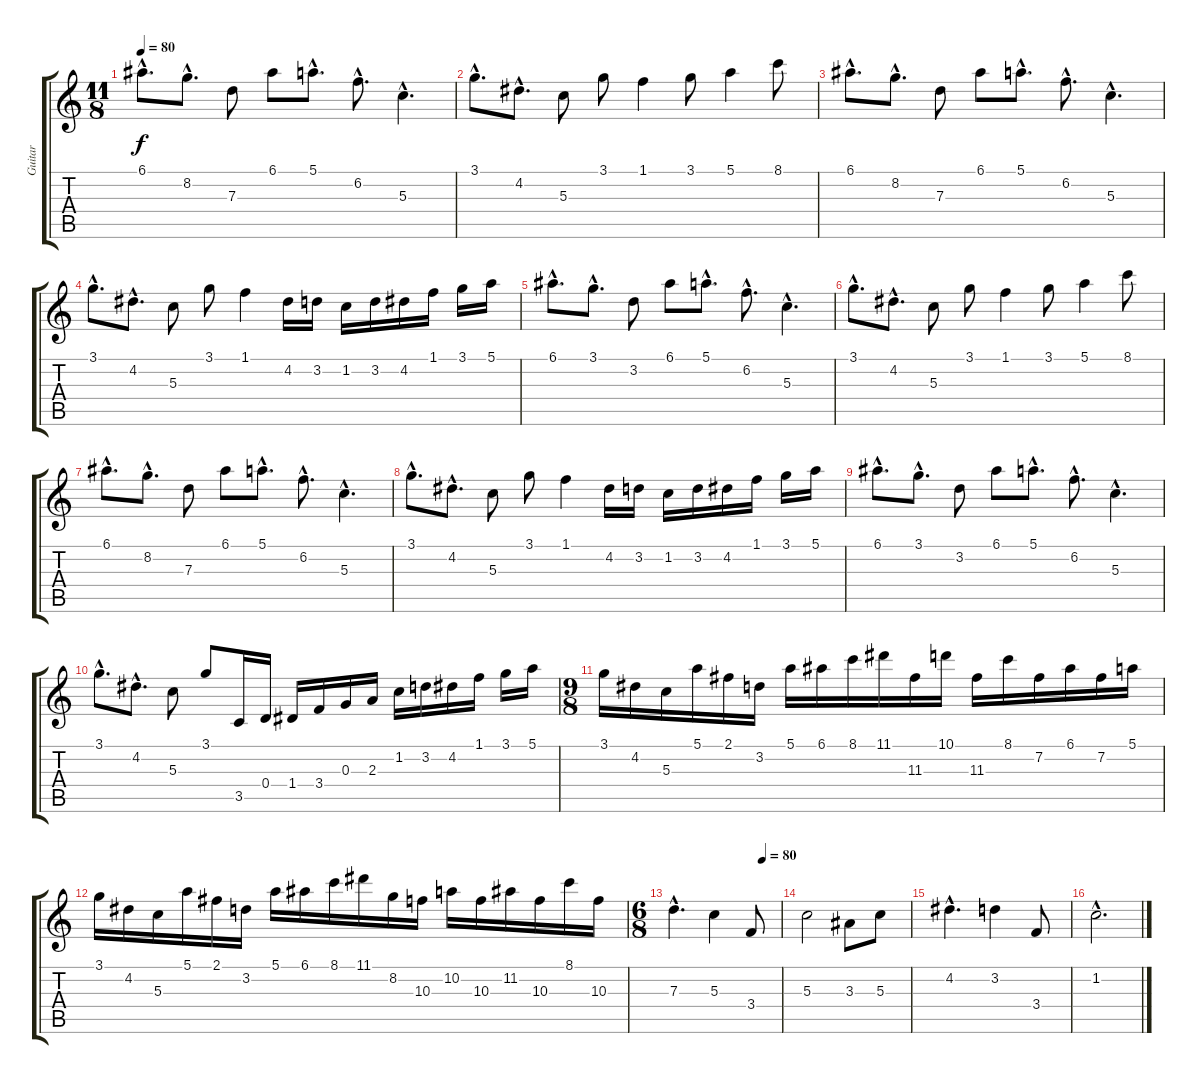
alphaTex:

\track ("Guitar" "Guitar") {instrument distortionguitar}
\staff {score tabs}
\tuning (E4 B3 G3 D3 A2 E2) {hide}
\ts (11 8)
\tempo 80
\clef g2
\ks c
6.1{hac}.8{d dy f} 8.2{hac}.8{d} 7.3.8 6.1.8 5.1{hac}.8{d} 6.2{hac}.8{d} 5.3{hac}.4{d} |
3.1{hac}.8{d} 4.2{hac}.8{d} 5.3.8 3.1.8 1.1.4 3.1.8 5.1.4 8.1.8 |
6.1{hac}.8{d} 8.2{hac}.8{d} 7.3.8 6.1.8 5.1{hac}.8{d} 6.2{hac}.8{d} 5.3{hac}.4{d} |
3.1{hac}.8{d} 4.2{hac}.8{d} 5.3.8 3.1.8 1.1.4 4.2.16 3.2.16 1.2.16 3.2.16 4.2.16 1.1.16 3.1.16 5.1.16 |
6.1{hac}.8{d} 3.1{hac}.8{d} 3.2.8 6.1.8 5.1{hac}.8{d} 6.2{hac}.8{d} 5.3{hac}.4{d} |
3.1{hac}.8{d} 4.2{hac}.8{d} 5.3.8 3.1.8 1.1.4 3.1.8 5.1.4 8.1.8 |
6.1{hac}.8{d} 8.2{hac}.8{d} 7.3.8 6.1.8 5.1{hac}.8{d} 6.2{hac}.8{d} 5.3{hac}.4{d} |
3.1{hac}.8{d} 4.2{hac}.8{d} 5.3.8 3.1.8 1.1.4 4.2.16 3.2.16 1.2.16 3.2.16 4.2.16 1.1.16 3.1.16 5.1.16 |
6.1{hac}.8{d} 3.1{hac}.8{d} 3.2.8 6.1.8 5.1{hac}.8{d} 6.2{hac}.8{d} 5.3{hac}.4{d} |
3.1{hac}.8{d} 4.2{hac}.8{d} 5.3.8 3.1.8 3.5.16 0.4.16 1.4.16 3.4.16 0.3.16 2.3.16 1.2.16 3.2.16 4.2.16 1.1.16 3.1.16 5.1.16 |
\ts (9 8)
3.1.16 4.2.16 5.3.16 5.1.16 2.1.16 3.2.16 5.1.16 6.1.16 8.1.16 11.1.16 11.3.16 10.1.16 11.3.16 8.1.16 7.2.16 6.1.16 7.2.16 5.1.16 |
3.1.16 4.2.16 5.3.16 5.1.16 2.1.16 3.2.16 5.1.16 6.1.16 8.1.16 11.1.16 8.2.16 10.3.16 10.2.16 10.3.16 11.2.16 10.3.16 8.1.16 10.3.16 |
\ts (6 8)
\tempo (80 0.8333333333333334)
7.3{hac}.4{d} 5.3.4 3.4.8 |
5.3.2 3.3.8 5.3.8 |
4.2{hac}.4{d} 3.2.4 3.4.8 |
1.2{hac}.2{d}
